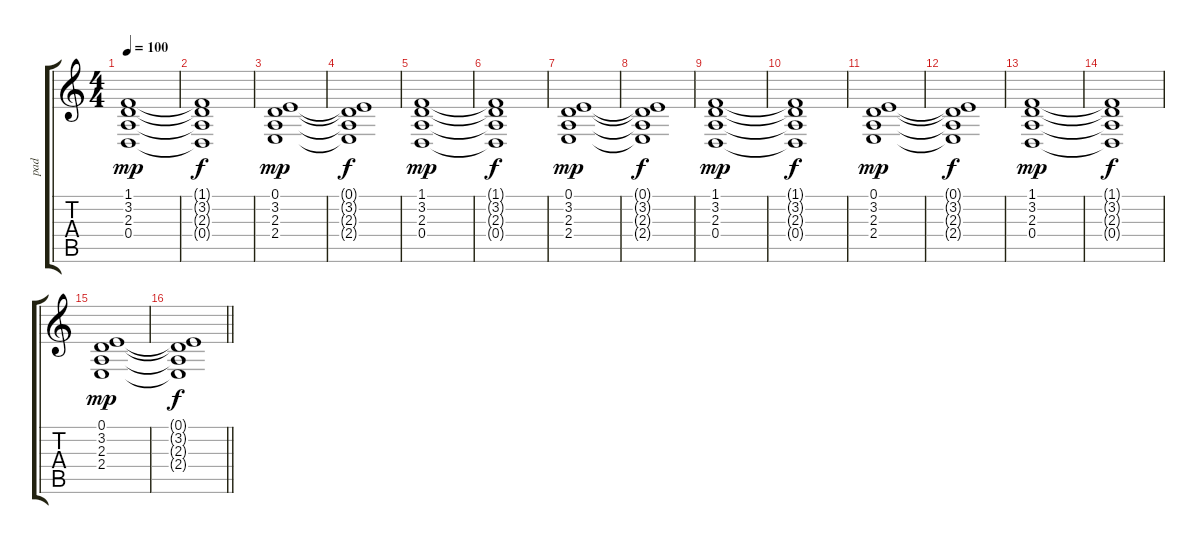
\track ("pad" "pad") {instrument pad2warm}
\staff {score tabs}
\tuning (E4 B3 G3 D3 A2 E2) {hide}
\ts (4 4)
\tempo 100
\clef g2
\ks c
(1.1 3.2 2.3 0.4).1{dy mp} |
(1.1{t} 3.2{t} 2.3{t} 0.4{t}).1{dy f} |
(0.1 3.2 2.3 2.4).1{dy mp} |
(0.1{t} 3.2{t} 2.3{t} 2.4{t}).1{dy f} |
(1.1 3.2 2.3 0.4).1{dy mp} |
(1.1{t} 3.2{t} 2.3{t} 0.4{t}).1{dy f} |
(0.1 3.2 2.3 2.4).1{dy mp} |
(0.1{t} 3.2{t} 2.3{t} 2.4{t}).1{dy f} |
(1.1 3.2 2.3 0.4).1{dy mp} |
(1.1{t} 3.2{t} 2.3{t} 0.4{t}).1{dy f} |
(0.1 3.2 2.3 2.4).1{dy mp} |
(0.1{t} 3.2{t} 2.3{t} 2.4{t}).1{dy f} |
(1.1 3.2 2.3 0.4).1{dy mp volume 0} |
(1.1{t} 3.2{t} 2.3{t} 0.4{t}).1{dy f} |
(0.1 3.2 2.3 2.4).1{dy mp} |
\barLineRight lightlight
(0.1{t} 3.2{t} 2.3{t} 2.4{t}).1{dy f}
